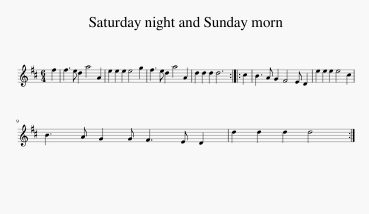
X:1
L:1/8
M:6/4
I:linebreak $
K:D
V:1 treble
V:1
 f2 | f3 e d2 a4 A2 | e2 e2 e2 e4 g2 | f3 e d2 a4 A2 | d2 d2 d2 d6 :: %5
 c2 | B3 A G2 F4 E D2 | e2 e2 e2 e4 c2 |$ B3 A G2 G F3 E D2 | d2 d2 d2 d4 :| %10
